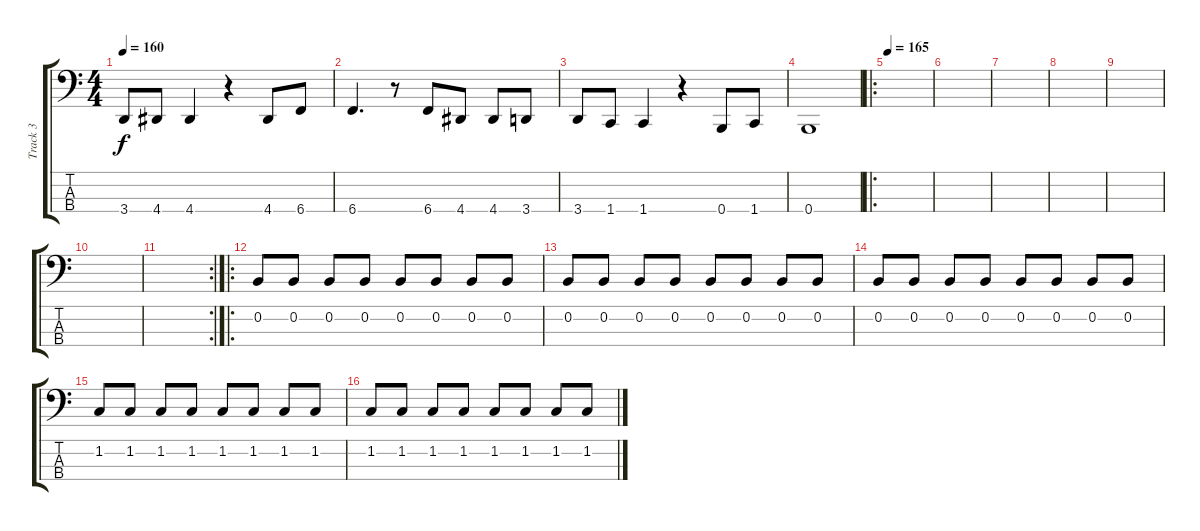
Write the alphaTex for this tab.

\track ("Track 3" "Track 3") {instrument electricbasspick}
\staff {score tabs}
\tuning (E2 B1 Gb1 B0) {hide}
\ts (4 4)
\tempo 160
\clef f4
\ks c
3.4.8{dy f} 4.4.8 4.4.4 r.4 4.4.8 6.4.8 |
6.4.4{d} r.8 6.4.8 4.4.8 4.4.8 3.4.8 |
3.4.8 1.4.8 1.4.4 r.4 0.4.8 1.4.8 |
0.4.1 |
\ro
\tempo 165
|
|
|
|
|
|
\rc 2
|
\ro
0.2.8 0.2.8 0.2.8 0.2.8 0.2.8 0.2.8 0.2.8 0.2.8 |
0.2.8 0.2.8 0.2.8 0.2.8 0.2.8 0.2.8 0.2.8 0.2.8 |
0.2.8 0.2.8 0.2.8 0.2.8 0.2.8 0.2.8 0.2.8 0.2.8 |
1.2.8 1.2.8 1.2.8 1.2.8 1.2.8 1.2.8 1.2.8 1.2.8 |
1.2.8 1.2.8 1.2.8 1.2.8 1.2.8 1.2.8 1.2.8 1.2.8
